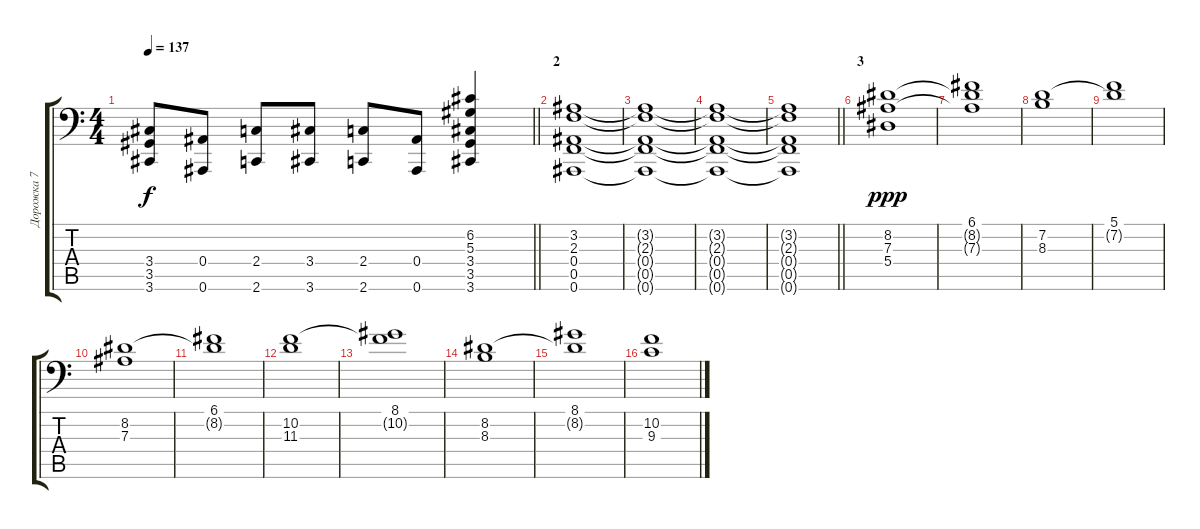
\track ("Дорожка 7" "Дорожка 7") {instrument stringensemble1}
\staff {score tabs}
\tuning (C4 G3 Eb3 Bb2 F2 Bb1) {hide}
\ts (4 4)
\tempo 137
\clef f4
\barLineRight lightlight
\ks c
(3.4{t} 3.5{t} 3.6{t}).8{dy f} (0.4 0.6).8 (2.4 2.6).8 (3.4 3.6).8 (2.4 2.6).8 (0.4 0.6).8 (6.2 5.3 3.4 3.5 3.6).4 |
\section ("" "2")
(3.2 2.3 0.4 0.5 0.6).1 |
(3.2{t} 2.3{t} 0.4{t} 0.5{t} 0.6{t}).1{balance 0} |
(3.2{t} 2.3{t} 0.4{t} 0.5{t} 0.6{t}).1{balance 16} |
\barLineRight lightlight
(3.2{t} 2.3{t} 0.4{t} 0.5{t} 0.6{t}).1{balance 8} |
\section ("" "3")
(8.2 7.3 5.4).1{dy ppp} |
(6.1 8.2{t} 7.3{t}).1 |
(7.2 8.3).1 |
(5.1 7.2{t}).1 |
(8.2 7.3).1 |
(6.1 8.2{t}).1 |
(10.2 11.3).1 |
(8.1 10.2{t}).1 |
(8.2 8.3).1 |
(8.1 8.2{t}).1 |
(10.2 9.3).1
